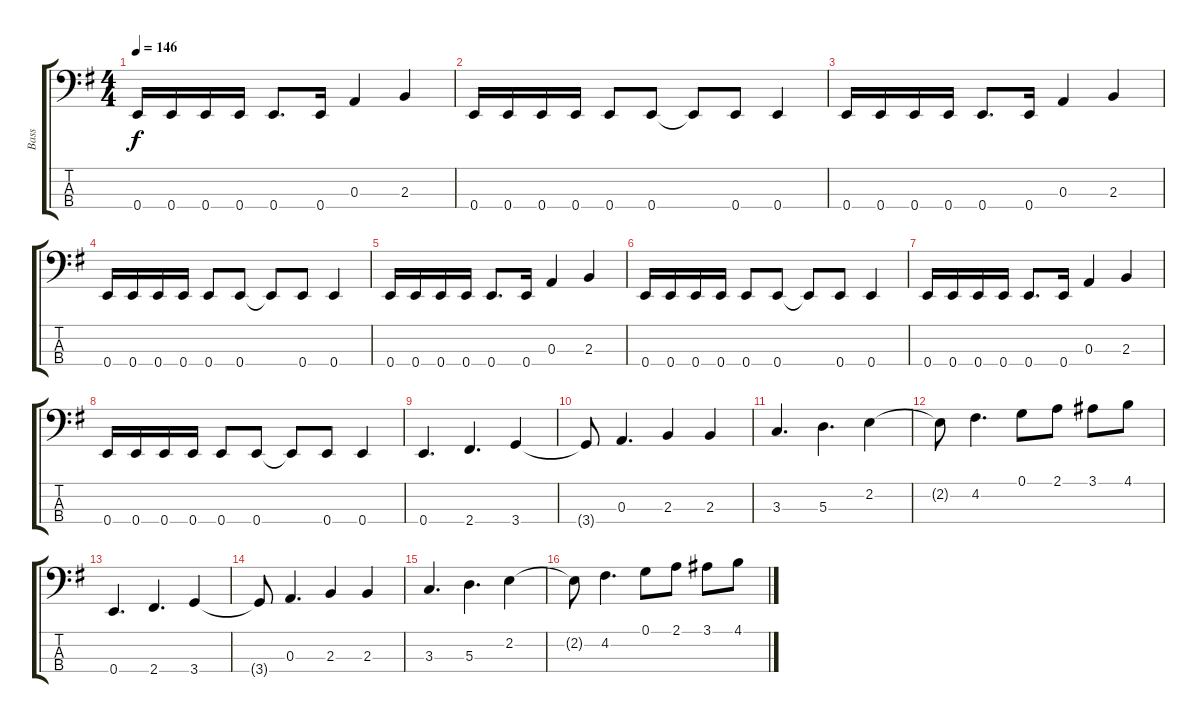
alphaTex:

\track ("Bass" "Bass") {instrument electricbassfinger}
\staff {score tabs}
\tuning (G2 D2 A1 E1) {hide}
\ts (4 4)
\tempo 146
\clef f4
\ks g
0.4.16{dy f} 0.4.16 0.4.16 0.4.16 0.4.8{d} 0.4.16 0.3.4 2.3.4 |
0.4.16 0.4.16 0.4.16 0.4.16 0.4.8 0.4.8 0.4{t}.8 0.4.8 0.4.4 |
0.4.16 0.4.16 0.4.16 0.4.16 0.4.8{d} 0.4.16 0.3.4 2.3.4 |
0.4.16 0.4.16 0.4.16 0.4.16 0.4.8 0.4.8 0.4{t}.8 0.4.8 0.4.4 |
0.4.16 0.4.16 0.4.16 0.4.16 0.4.8{d} 0.4.16 0.3.4 2.3.4 |
0.4.16 0.4.16 0.4.16 0.4.16 0.4.8 0.4.8 0.4{t}.8 0.4.8 0.4.4 |
0.4.16 0.4.16 0.4.16 0.4.16 0.4.8{d} 0.4.16 0.3.4 2.3.4 |
0.4.16 0.4.16 0.4.16 0.4.16 0.4.8 0.4.8 0.4{t}.8 0.4.8 0.4.4 |
0.4.4{d} 2.4.4{d} 3.4.4 |
3.4{t}.8 0.3.4{d} 2.3.4 2.3.4 |
3.3.4{d} 5.3.4{d} 2.2.4 |
2.2{t}.8 4.2.4{d} 0.1.8 2.1.8 3.1.8 4.1.8 |
0.4.4{d} 2.4.4{d} 3.4.4 |
3.4{t}.8 0.3.4{d} 2.3.4 2.3.4 |
3.3.4{d} 5.3.4{d} 2.2.4 |
2.2{t}.8 4.2.4{d} 0.1.8 2.1.8 3.1.8 4.1.8
